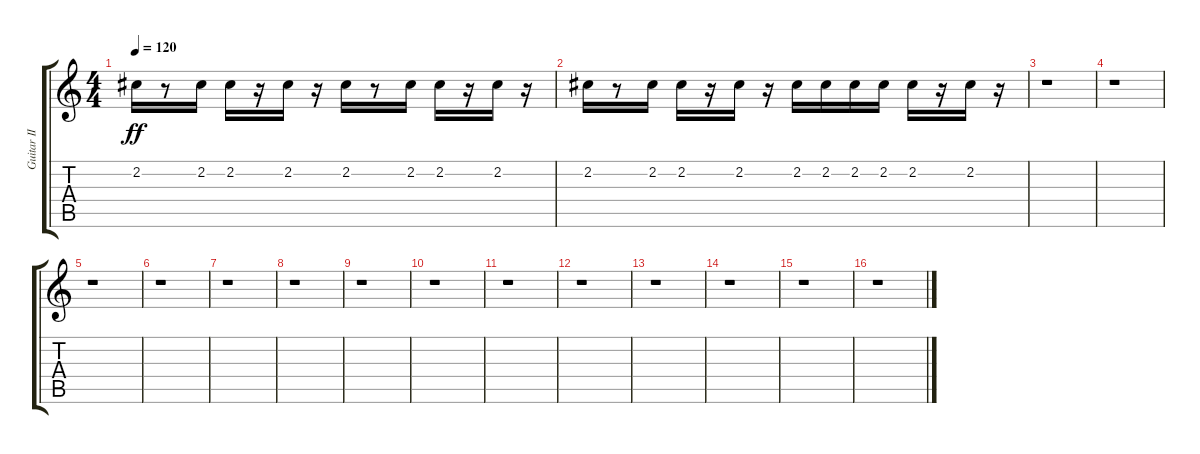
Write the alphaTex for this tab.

\track ("Guitar II" "Guitar II") {instrument overdrivenguitar}
\staff {score tabs}
\tuning (E4 B3 G3 D3 A2 E2) {hide}
\ts (4 4)
\tempo 120
\clef g2
\ks c
2.2.16{dy ff} r.8 2.2.16 2.2.16 r.16 2.2.16 r.16 2.2.16 r.8 2.2.16 2.2.16 r.16 2.2.16 r.16 |
2.2.16 r.8 2.2.16 2.2.16 r.16 2.2.16 r.16 2.2.16 2.2.16 2.2.16 2.2.16 2.2.16 r.16 2.2.16 r.16 |
r.1 |
r.1 |
r.1 |
r.1 |
r.1 |
r.1 |
r.1 |
r.1 |
r.1 |
r.1 |
r.1 |
r.1 |
r.1 |
r.1
